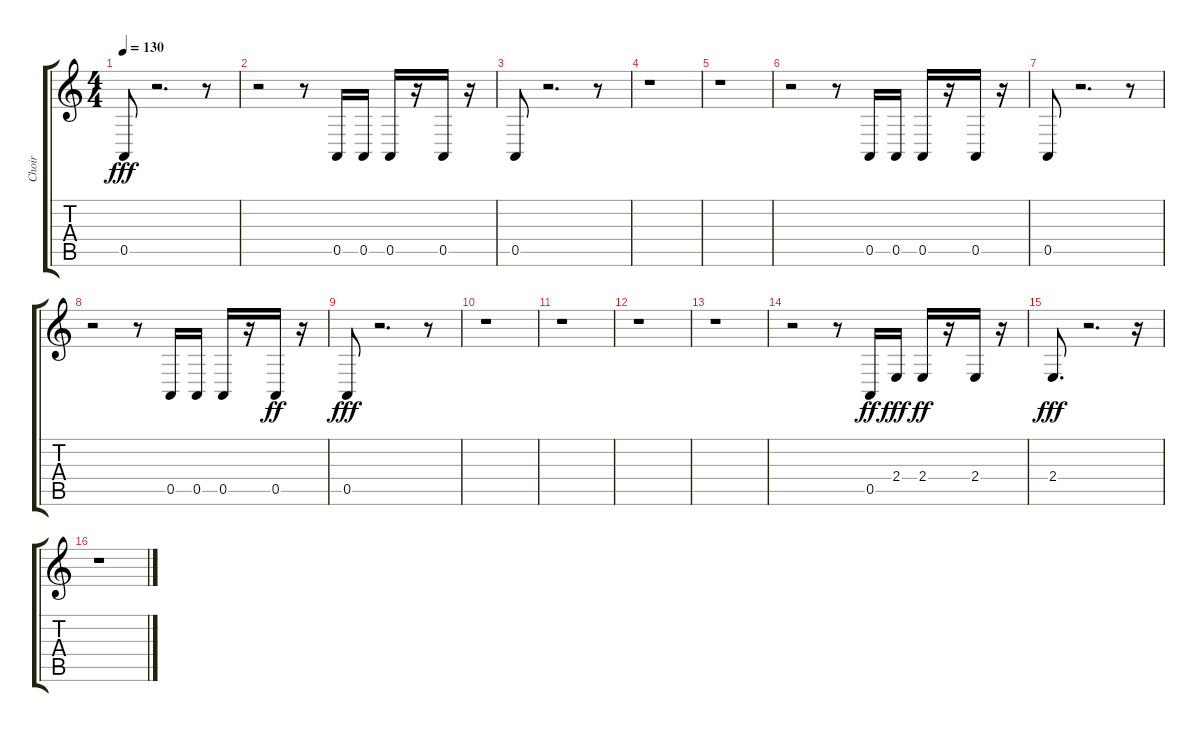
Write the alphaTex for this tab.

\track ("Choir" "Choir") {instrument voiceoohs}
\staff {score tabs}
\tuning (E4 B3 G3 D3 A2 E2) {hide}
\ts (4 4)
\tempo 130
\clef g2
\ks c
0.5.8{dy fff} r.2{d} r.8 |
r.2 r.8 0.5.16 0.5.16 0.5.16 r.16 0.5.16 r.16 |
0.5.8 r.2{d} r.8 |
r.1 |
r.1 |
r.2 r.8 0.5.16 0.5.16 0.5.16 r.16 0.5.16 r.16 |
0.5.8 r.2{d} r.8 |
r.2 r.8 0.5.16 0.5.16 0.5.16 r.16 0.5.16{dy ff} r.16 |
0.5.8{dy fff} r.2{d} r.8 |
r.1 |
r.1 |
r.1 |
r.1 |
r.2 r.8 0.5.16{dy ff} 2.4.16{dy fff} 2.4.16{dy ff} r.16 2.4.16 r.16 |
2.4.8{d dy fff} r.2{d} r.16 |
r.1
